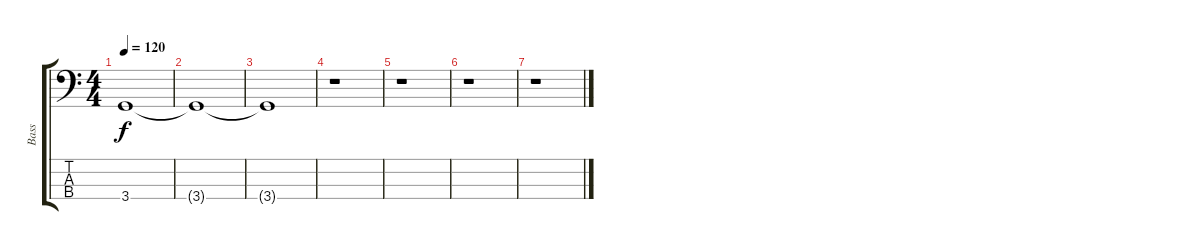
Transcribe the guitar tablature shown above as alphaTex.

\track ("Bass" "Bass") {instrument electricbasspick}
\staff {score tabs}
\tuning (G2 D2 A1 E1) {hide}
\ts (4 4)
\tempo 120
\clef f4
\ks c
3.4{t}.1{dy f} |
3.4{t}.1 |
3.4{t}.1{volume 0} |
r.1 |
r.1 |
r.1 |
r.1
